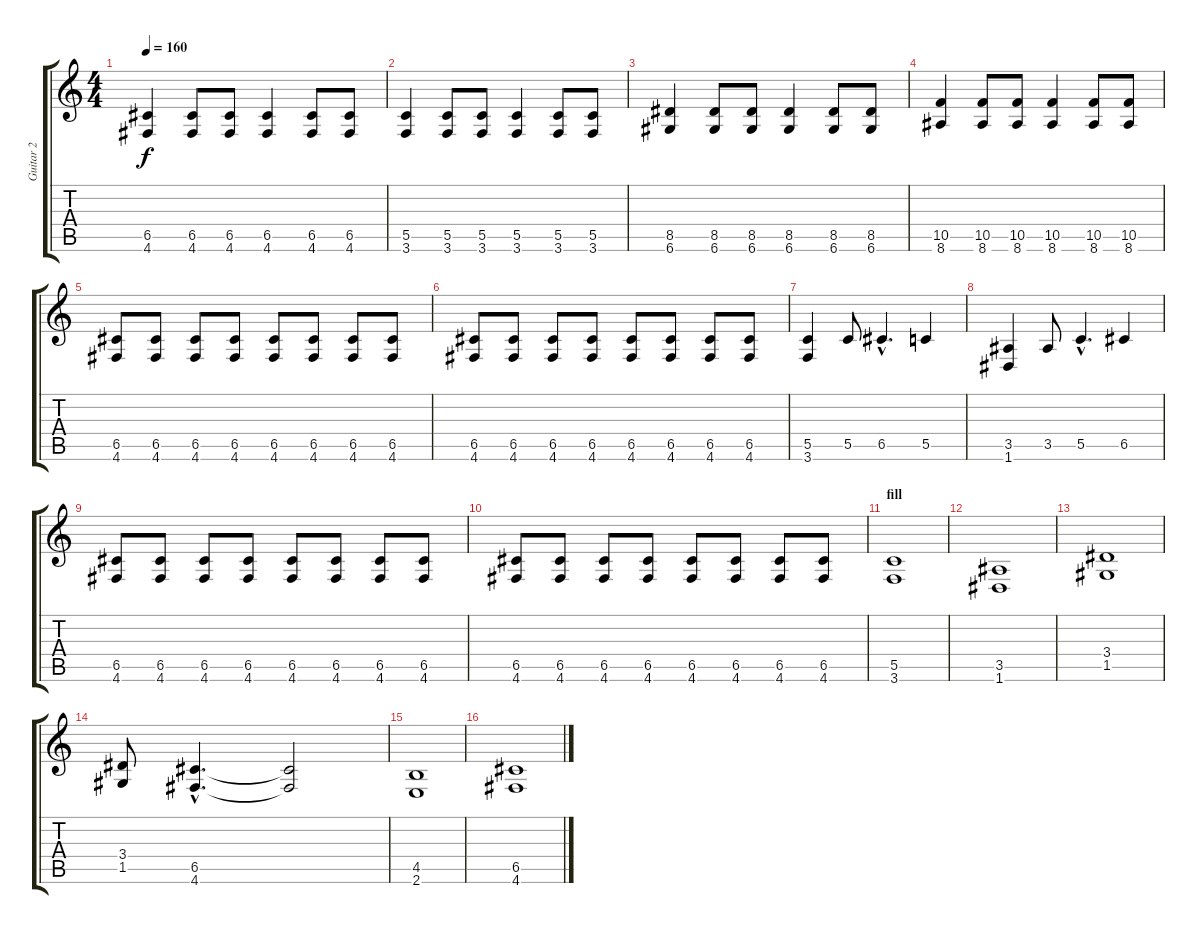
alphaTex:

\track ("Guitar 2" "Guitar 2") {instrument overdrivenguitar}
\staff {score tabs}
\tuning (D4 Ab3 F3 C3 G2 D2) {hide}
\ts (4 4)
\tempo 160
\clef g2
\ks c
(6.5 4.6).4{dy f} (6.5 4.6).8 (6.5 4.6).8 (6.5 4.6).4 (6.5 4.6).8 (6.5 4.6).8 |
(5.5 3.6).4 (5.5 3.6).8 (5.5 3.6).8 (5.5 3.6).4 (5.5 3.6).8 (5.5 3.6).8 |
(8.5 6.6).4 (8.5 6.6).8 (8.5 6.6).8 (8.5 6.6).4 (8.5 6.6).8 (8.5 6.6).8 |
(10.5 8.6).4 (10.5 8.6).8 (10.5 8.6).8 (10.5 8.6).4 (10.5 8.6).8 (10.5 8.6).8 |
(6.5 4.6).8 (6.5 4.6).8 (6.5 4.6).8 (6.5 4.6).8 (6.5 4.6).8 (6.5 4.6).8 (6.5 4.6).8 (6.5 4.6).8 |
(6.5 4.6).8 (6.5 4.6).8 (6.5 4.6).8 (6.5 4.6).8 (6.5 4.6).8 (6.5 4.6).8 (6.5 4.6).8 (6.5 4.6).8 |
(5.5 3.6).4 5.5.8 6.5{hac}.4{d} 5.5.4 |
(3.5 1.6).4 3.5.8 5.5{hac}.4{d} 6.5.4 |
(6.5 4.6).8 (6.5 4.6).8 (6.5 4.6).8 (6.5 4.6).8 (6.5 4.6).8 (6.5 4.6).8 (6.5 4.6).8 (6.5 4.6).8 |
(6.5 4.6).8 (6.5 4.6).8 (6.5 4.6).8 (6.5 4.6).8 (6.5 4.6).8 (6.5 4.6).8 (6.5 4.6).8 (6.5 4.6).8 |
\section ("" "fill")
(5.5 3.6).1 |
(3.5 1.6).1 |
(3.4 1.5).1 |
(3.4 1.5).8 (6.5{hac} 4.6{hac}).4{d} (6.5{t} 4.6{t}).2 |
(4.5 2.6).1 |
(6.5 4.6).1
